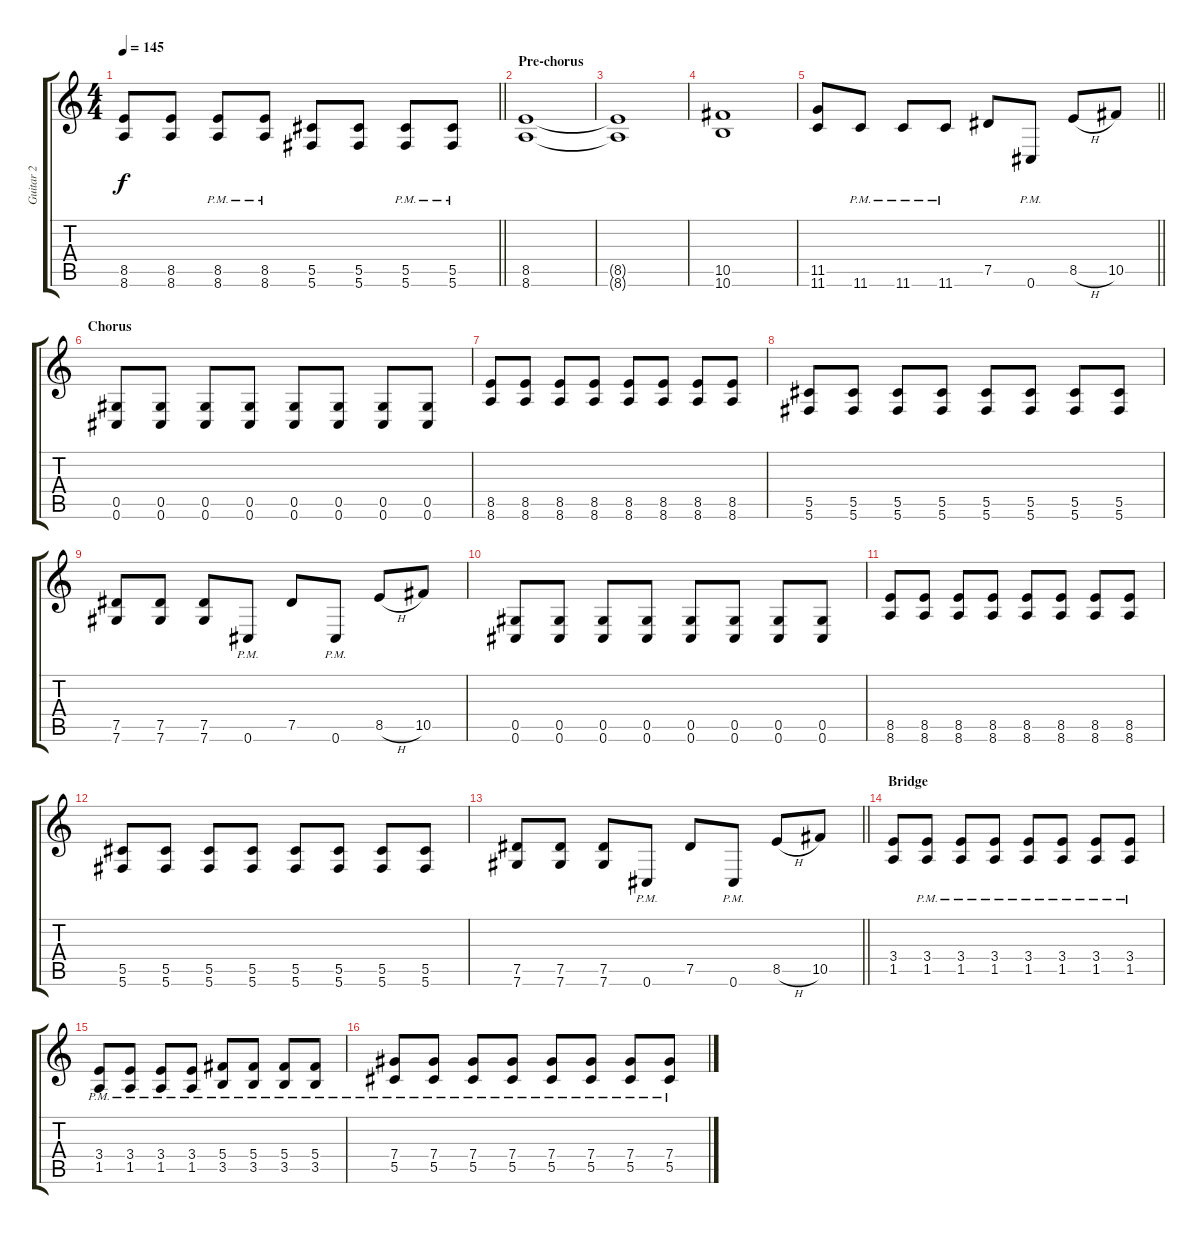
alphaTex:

\track ("Guitar 2" "Guitar 2") {instrument overdrivenguitar}
\staff {score tabs}
\tuning (Eb4 Bb3 Gb3 Db3 Ab2 Db2) {hide}
\ts (4 4)
\tempo 145
\clef g2
\barLineRight lightlight
\ks c
(8.5 8.6).8{dy f} (8.5 8.6).8 (8.5{pm} 8.6{pm}).8 (8.5{pm} 8.6{pm}).8 (5.5 5.6).8 (5.5 5.6).8 (5.5{pm} 5.6{pm}).8 (5.5{pm} 5.6{pm}).8 |
\section ("" "Pre-chorus")
(8.5 8.6).1 |
(8.5{t} 8.6{t}).1 |
(10.5 10.6).1 |
\barLineRight lightlight
(11.5 11.6).8 11.6{pm}.8 11.6{pm}.8 11.6{pm}.8 7.5.8 0.6{pm}.8 8.5{h}.8 10.5.8 |
\section ("" "Chorus")
(0.5 0.6).8 (0.5 0.6).8 (0.5 0.6).8 (0.5 0.6).8 (0.5 0.6).8 (0.5 0.6).8 (0.5 0.6).8 (0.5 0.6).8 |
(8.5 8.6).8 (8.5 8.6).8 (8.5 8.6).8 (8.5 8.6).8 (8.5 8.6).8 (8.5 8.6).8 (8.5 8.6).8 (8.5 8.6).8 |
(5.5 5.6).8 (5.5 5.6).8 (5.5 5.6).8 (5.5 5.6).8 (5.5 5.6).8 (5.5 5.6).8 (5.5 5.6).8 (5.5 5.6).8 |
(7.5 7.6).8 (7.5 7.6).8 (7.5 7.6).8 0.6{pm}.8 7.5.8 0.6{pm}.8 8.5{h}.8 10.5.8 |
(0.5 0.6).8 (0.5 0.6).8 (0.5 0.6).8 (0.5 0.6).8 (0.5 0.6).8 (0.5 0.6).8 (0.5 0.6).8 (0.5 0.6).8 |
(8.5 8.6).8 (8.5 8.6).8 (8.5 8.6).8 (8.5 8.6).8 (8.5 8.6).8 (8.5 8.6).8 (8.5 8.6).8 (8.5 8.6).8 |
(5.5 5.6).8 (5.5 5.6).8 (5.5 5.6).8 (5.5 5.6).8 (5.5 5.6).8 (5.5 5.6).8 (5.5 5.6).8 (5.5 5.6).8 |
\barLineRight lightlight
(7.5 7.6).8 (7.5 7.6).8 (7.5 7.6).8 0.6{pm}.8 7.5.8 0.6{pm}.8 8.5{h}.8 10.5.8 |
\section ("" "Bridge")
(3.4 1.5).8 (3.4{pm} 1.5{pm}).8 (3.4{pm} 1.5{pm}).8 (3.4{pm} 1.5{pm}).8 (3.4{pm} 1.5{pm}).8 (3.4{pm} 1.5{pm}).8 (3.4{pm} 1.5{pm}).8 (3.4{pm} 1.5{pm}).8 |
(3.4{pm} 1.5{pm}).8 (3.4{pm} 1.5{pm}).8 (3.4{pm} 1.5{pm}).8 (3.4{pm} 1.5{pm}).8 (5.4{pm} 3.5{pm}).8 (5.4{pm} 3.5{pm}).8 (5.4{pm} 3.5{pm}).8 (5.4{pm} 3.5{pm}).8 |
(7.4{pm} 5.5{pm}).8 (7.4{pm} 5.5{pm}).8 (7.4{pm} 5.5{pm}).8 (7.4{pm} 5.5{pm}).8 (7.4{pm} 5.5{pm}).8 (7.4{pm} 5.5{pm}).8 (7.4{pm} 5.5{pm}).8 (7.4{pm} 5.5{pm}).8
